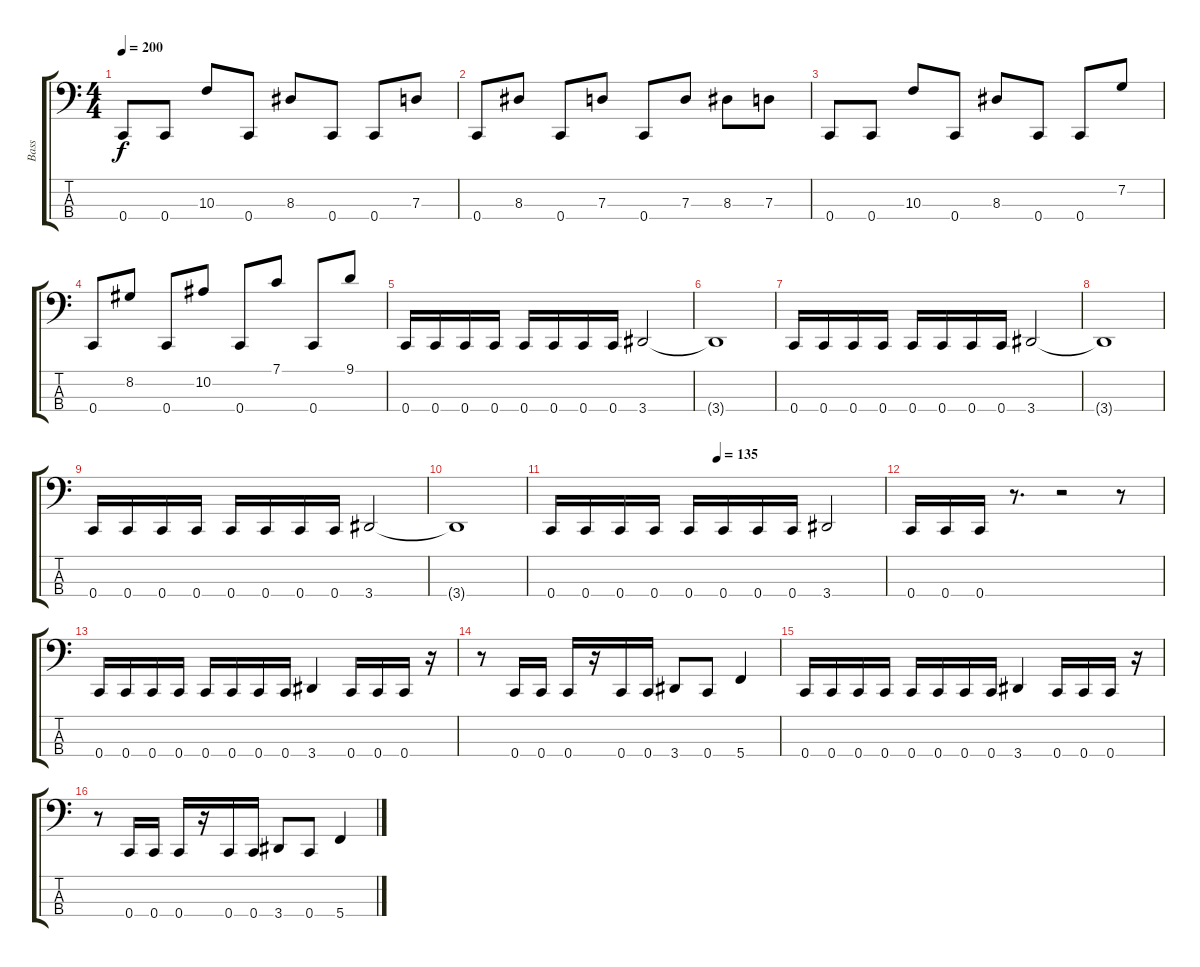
\track ("Bass" "Bass") {instrument electricbassfinger}
\staff {score tabs}
\tuning (F2 C2 G1 C1) {hide}
\ts (4 4)
\tempo 200
\clef f4
\ks c
0.4.8{dy f} 0.4.8 10.3.8 0.4.8 8.3.8 0.4.8 0.4.8 7.3.8 |
0.4.8 8.3.8 0.4.8 7.3.8 0.4.8 7.3.8 8.3.8 7.3.8 |
0.4.8 0.4.8 10.3.8 0.4.8 8.3.8 0.4.8 0.4.8 7.2.8 |
0.4.8 8.2.8 0.4.8 10.2.8 0.4.8 7.1.8 0.4.8 9.1.8 |
0.4.16 0.4.16 0.4.16 0.4.16 0.4.16 0.4.16 0.4.16 0.4.16 3.4.2 |
3.4{t}.1 |
0.4.16 0.4.16 0.4.16 0.4.16 0.4.16 0.4.16 0.4.16 0.4.16 3.4.2 |
3.4{t}.1 |
0.4.16 0.4.16 0.4.16 0.4.16 0.4.16 0.4.16 0.4.16 0.4.16 3.4.2 |
3.4{t}.1 |
\tempo (135 0.5)
0.4.16 0.4.16 0.4.16 0.4.16 0.4.16 0.4.16 0.4.16 0.4.16 3.4.2 |
0.4.16 0.4.16 0.4.16 r.8{d} r.2 r.8 |
0.4.16 0.4.16 0.4.16 0.4.16 0.4.16 0.4.16 0.4.16 0.4.16 3.4.4 0.4.16 0.4.16 0.4.16 r.16 |
r.8 0.4.16 0.4.16 0.4.16 r.16 0.4.16 0.4.16 3.4.8 0.4.8 5.4.4 |
0.4.16 0.4.16 0.4.16 0.4.16 0.4.16 0.4.16 0.4.16 0.4.16 3.4.4 0.4.16 0.4.16 0.4.16 r.16 |
r.8 0.4.16 0.4.16 0.4.16 r.16 0.4.16 0.4.16 3.4.8 0.4.8 5.4.4
